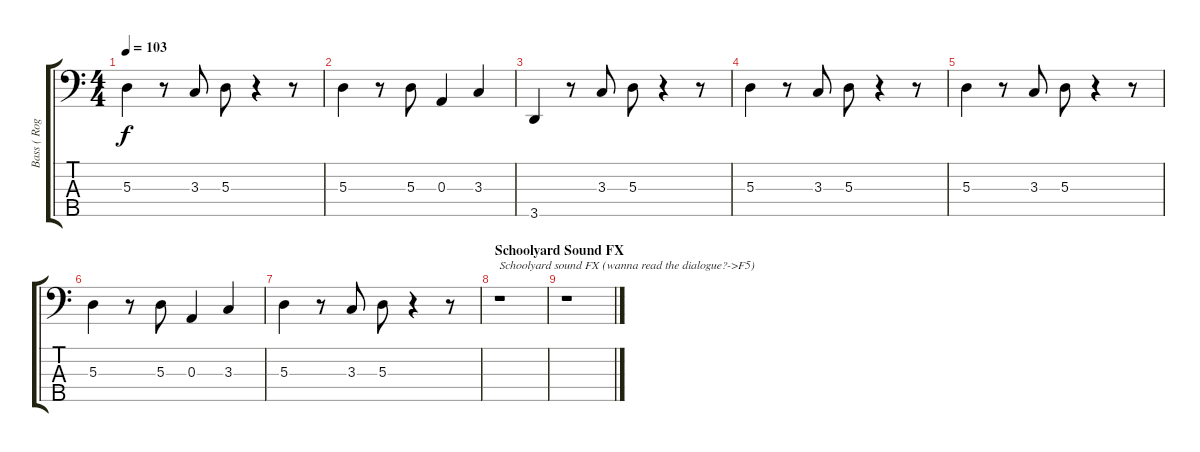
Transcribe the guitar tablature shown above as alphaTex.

\track ("Bass ( Roger Waters )" "Bass ( Rog") {instrument electricbassfinger}
\staff {score tabs}
\tuning (G2 D2 A1 E1 B0) {hide}
\ts (4 4)
\tempo 103
\clef f4
\ks c
5.3.4{dy f} r.8 3.3.8 5.3.8 r.4 r.8 |
5.3.4 r.8 5.3.8 0.3.4 3.3.4 |
3.5.4 r.8 3.3.8 5.3.8 r.4 r.8 |
5.3.4 r.8 3.3.8 5.3.8 r.4 r.8 |
5.3.4 r.8 3.3.8 5.3.8 r.4 r.8 |
5.3.4 r.8 5.3.8 0.3.4 3.3.4 |
5.3.4 r.8 3.3.8 5.3.8 r.4 r.8 |
\section ("" "Schoolyard Sound FX")
r.1{txt "Schoolyard sound FX (wanna read the dialogue?->F5)"} |
r.1
